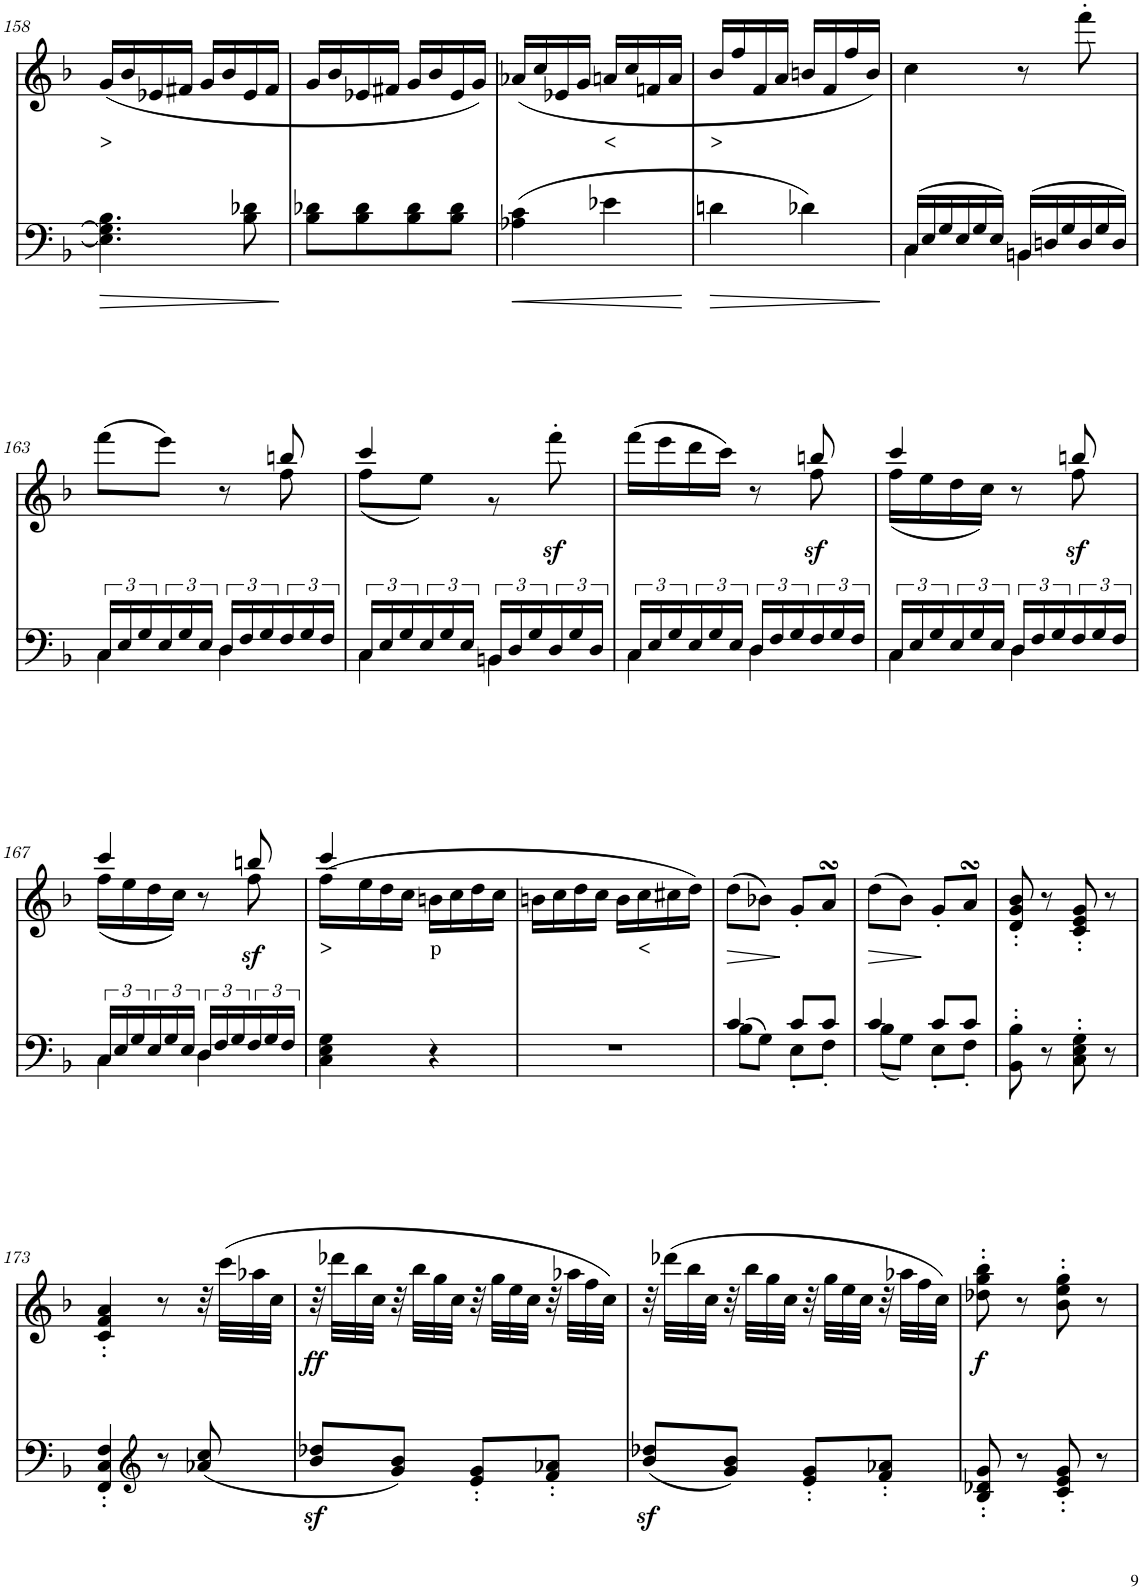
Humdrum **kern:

**kern	**dynam	**kern	**text	**dynam
*part2	*part2	*part1	*part1	*part1
*staff2	*staff2	*staff1	*staff1	*staff1
*I"piano	*	*I"piano	*	*
*I'Pno	*	*I'Pno	*	*
!!LO:PB:g=z
*clefG2	*	*clefG2	*	*
*k[b-]	*	*k[b-]	*	*
*M2/4	*	*M2/4	*	*
=158	=158	=158	=158	=158
!	!LO:HP:b	!	!LO:LY:b	!
4.E-\] 4.G\] 4.B-\	>	(<16g/LL	>	.
.	.	16b-/	.	.
.	.	16e-X/	.	.
.	.	16f#X/JJ	.	.
.	.	16g/LL	.	.
.	.	16b-/	.	.
8B-\ 8d-X\	.	16e-/	.	.
.	.	16f#/JJ	.	.
.	]	.	.	.
=159	=159	=159	=159	=159
8B-\ 8d-X\L	.	16g/LL	.	.
.	.	16b-/	.	.
8B-\ 8d-\	.	16e-X/	.	.
.	.	16f#X/JJ	.	.
8B-\ 8d-\	.	16g/LL	.	.
.	.	16b-/	.	.
8B-\ 8d-\J	.	16e-/	.	.
.	.	16g/JJ)	.	.
=160	=160	=160	=160	=160
!	!LO:HP:b	!	!	!
(4A-X\ 4c\	<	(<16a-X/LL	.	.
.	.	16cc/	.	.
.	.	16e-X/	.	.
.	.	16g/JJ	.	.
!	!	!	!LO:LY:b	!
4e-X\	.	16an/LL	<	.
.	.	16cc/	.	.
.	.	16fn/	.	.
.	.	16a/JJ	.	.
.	[	.	.	.
=161	=161	=161	=161	=161
!	!LO:HP:b	!	!LO:LY:b	!
4dn\	>	16b-/LL	>	.
.	.	16ff/	.	.
.	.	16f/	.	.
.	.	16a/JJ	.	.
4d-X\)	.	16bn/LL	.	.
.	.	16f/	.	.
.	.	16ff/	.	.
.	.	16b/JJ)	.	.
.	]	.	.	.
=162	=162	=162	=162	=162
*^	*	*	*	*
(24C/LL	4C\	.	4cc\	.	.
24E/	.	.	.	.	.
24G/	.	.	.	.	.
24E/	.	.	.	.	.
24G/	.	.	.	.	.
24E/JJ)	.	.	.	.	.
(24BBn/LL	4BB\	.	8r	.	.
24Dn/	.	.	.	.	.
24G/	.	.	.	.	.
24D/	.	.	8fff'\	.	.
24G/	.	.	.	.	.
24D/JJ)	.	.	.	.	.
!!LO:LB:g=z
=163	=163	=163	=163	=163	=163
*	*	*	*^	*	*
24C/LL	4C\	.	(>8fff\L	4.ryy	.	.
24E/	.	.	.	.	.	.
24G/	.	.	.	.	.	.
24E/	.	.	8eee\J)	.	.	.
24G/	.	.	.	.	.	.
24E/JJ	.	.	.	.	.	.
24D/LL	4D\	.	8r	.	.	.
24F/	.	.	.	.	.	.
24G/	.	.	.	.	.	.
24F/	.	.	8bbn/	8ff\	.	.
24G/	.	.	.	.	.	.
24F/JJ	.	.	.	.	.	.
=164	=164	=164	=164	=164	=164	=164
24C/LL	4C\	.	4ccc/	(8ff\L	.	.
24E/	.	.	.	.	.	.
24G/	.	.	.	.	.	.
24E/	.	.	.	8ee\J)	.	.
24G/	.	.	.	.	.	.
24E/JJ	.	.	.	.	.	.
24BBn/LL	4BB\	.	4ryy	8r	.	.
24D/	.	.	.	.	.	.
24G/	.	.	.	.	.	.
!	!	!	!	!	!	!LO:DY:b
24D/	.	.	.	8fff'>\	.	sf
24G/	.	.	.	.	.	.
24D/JJ	.	.	.	.	.	.
=165	=165	=165	=165	=165	=165	=165
24C/LL	4C\	.	4ryy	(>16fff\LL	.	.
24E/	.	.	.	.	.	.
.	.	.	.	16eee\	.	.
24G/	.	.	.	.	.	.
24E/	.	.	.	16ddd\	.	.
24G/	.	.	.	.	.	.
.	.	.	.	16ccc\JJ)	.	.
24E/JJ	.	.	.	.	.	.
24D/LL	4D\	.	8r	8ryy	.	.
24F/	.	.	.	.	.	.
24G/	.	.	.	.	.	.
!	!	!	!	!	!	!LO:DY:b
24F/	.	.	8bbn/	8ff\	.	sf
24G/	.	.	.	.	.	.
24F/JJ	.	.	.	.	.	.
=166	=166	=166	=166	=166	=166	=166
24C/LL	4C\	.	4ccc/	(16ff\LL	.	.
24E/	.	.	.	.	.	.
.	.	.	.	16ee\	.	.
24G/	.	.	.	.	.	.
24E/	.	.	.	16dd\	.	.
24G/	.	.	.	.	.	.
.	.	.	.	16cc\JJ)	.	.
24E/JJ	.	.	.	.	.	.
24D/LL	4D\	.	8r	8ryy	.	.
24F/	.	.	.	.	.	.
24G/	.	.	.	.	.	.
!	!	!	!	!	!	!LO:DY:b
24F/	.	.	8bbn/	8ff\	.	sf
24G/	.	.	.	.	.	.
24F/JJ	.	.	.	.	.	.
!!LO:LB:g=z	!!
=167	=167	=167	=167	=167	=167	=167
24C/LL	4C\	.	4ccc/	(16ff\LL	.	.
24E/	.	.	.	.	.	.
.	.	.	.	16ee\	.	.
24G/	.	.	.	.	.	.
24E/	.	.	.	16dd\	.	.
24G/	.	.	.	.	.	.
.	.	.	.	16cc\JJ)	.	.
24E/JJ	.	.	.	.	.	.
24D/LL	4D\	.	8r	8ryy	.	.
24F/	.	.	.	.	.	.
24G/	.	.	.	.	.	.
!	!	!	!	!	!	!LO:DY:b
24F/	.	.	8bbn/	8ff\	.	sf
24G/	.	.	.	.	.	.
24F/JJ	.	.	.	.	.	.
*v	*v	*	*	*	*	*
=168	=168	=168	=168	=168	=168
!	!	!	!	!LO:LY:b	!
4C\ 4E\ 4G\	.	4ccc/	(>16ff\LL	>	.
.	.	.	16ee\	.	.
.	.	.	16dd\	.	.
.	.	.	16cc\JJ	.	.
!	!	!	!	!LO:LY:b	!
4r	.	4ryy	16bn\LL	p	.
.	.	.	16cc\	.	.
.	.	.	16dd\	.	.
.	.	.	16cc\JJ	.	.
*	*	*v	*v	*	*
=169	=169	=169	=169	=169
2r	.	16bn\LL	.	.
.	.	16cc\	.	.
.	.	16dd\	.	.
.	.	16cc\JJ	.	.
.	.	16b\LL	.	.
!	!	!	!LO:LY:b	!
.	.	16cc\	<	.
.	.	16cc#X\	.	.
.	.	16dd\JJ)	.	.
=170	=170	=170	=170	=170
*^	*	*	*	*
!	!	!	!	!	!LO:HP:b
4c/	(>8B-\L	.	(8dd\L	.	>
.	8G\J)	.	8b-X\J)	.	.
8c/L	8E'\L	.	8g'/L	.	]
8c/J	8F'\J	.	8asSsS/J	.	.
=171	=171	=171	=171	=171	=171
!	!	!	!	!	!LO:HP:b
4c/	(8B-\L	.	(8dd\L	.	>
.	8G\J)	.	8b-\J)	.	.
8c/L	8E'\L	.	8g'/L	.	]
8c/J	8F'\J	.	8asSsS/J	.	.
*v	*v	*	*	*	*
=172	=172	=172	=172	=172
8BB-\' 8B-\'	.	8d/' 8g/' 8b-/'	.	.
8r	.	8r	.	.
8C\' 8E\' 8G\'	.	8c/' 8e/' 8g/'	.	.
8r	.	8r	.	.
!!LO:LB:g=z
=173	=173	=173	=173	=173
4FF/' 4C/' 4F/'	.	4c/' 4f/' 4a/'	.	.
*clefG2	*	*	*	*
8r	.	8r	.	.
(8a-X/ 8cc/	.	32r	.	.
.	.	(32ccc\LLL	.	.
.	.	32aa-X\	.	.
.	.	32cc\JJJ	.	.
=174	=174	=174	=174	=174
!	!	!	!	!LO:DY:b
8b-/z< 8dd-X/z<L	.	32r	.	ff
.	.	32ddd-X\LLL	.	.
.	.	32bb-\	.	.
.	.	32cc\JJJ	.	.
8g/ 8b-/J)	.	32r	.	.
.	.	32bb-\LLL	.	.
.	.	32gg\	.	.
.	.	32cc\JJJ	.	.
8e/' 8g/'L	.	32r	.	.
.	.	32gg\LLL	.	.
.	.	32ee\	.	.
.	.	32cc\JJJ	.	.
8f/' 8a-X/'J	.	32r	.	.
.	.	32aa-X\LLL	.	.
.	.	32ff\	.	.
.	.	32cc\JJJ)	.	.
=175	=175	=175	=175	=175
(8b-/z< 8dd-X/z<L	.	32r	.	.
.	.	(32ddd-X\LLL	.	.
.	.	32bb-\	.	.
.	.	32cc\JJJ	.	.
8g/ 8b-/J)	.	32r	.	.
.	.	32bb-\LLL	.	.
.	.	32gg\	.	.
.	.	32cc\JJJ	.	.
8e/' 8g/'L	.	32r	.	.
.	.	32gg\LLL	.	.
.	.	32ee\	.	.
.	.	32cc\JJJ	.	.
8f/' 8a-X/'J	.	32r	.	.
.	.	32aa-X\LLL	.	.
.	.	32ff\	.	.
.	.	32cc\JJJ)	.	.
=176	=176	=176	=176	=176
!	!	!	!	!LO:DY:b
8B-/' 8d-X/' 8g/'	.	8dd-X\' 8gg\' 8bb-\'	.	f
8r	.	8r	.	.
8c/' 8e/' 8g/'	.	8b-\' 8ee\' 8gg\'	.	.
8r	.	8r	.	.
=	=	=	=	=
*-	*-	*-	*-	*-
